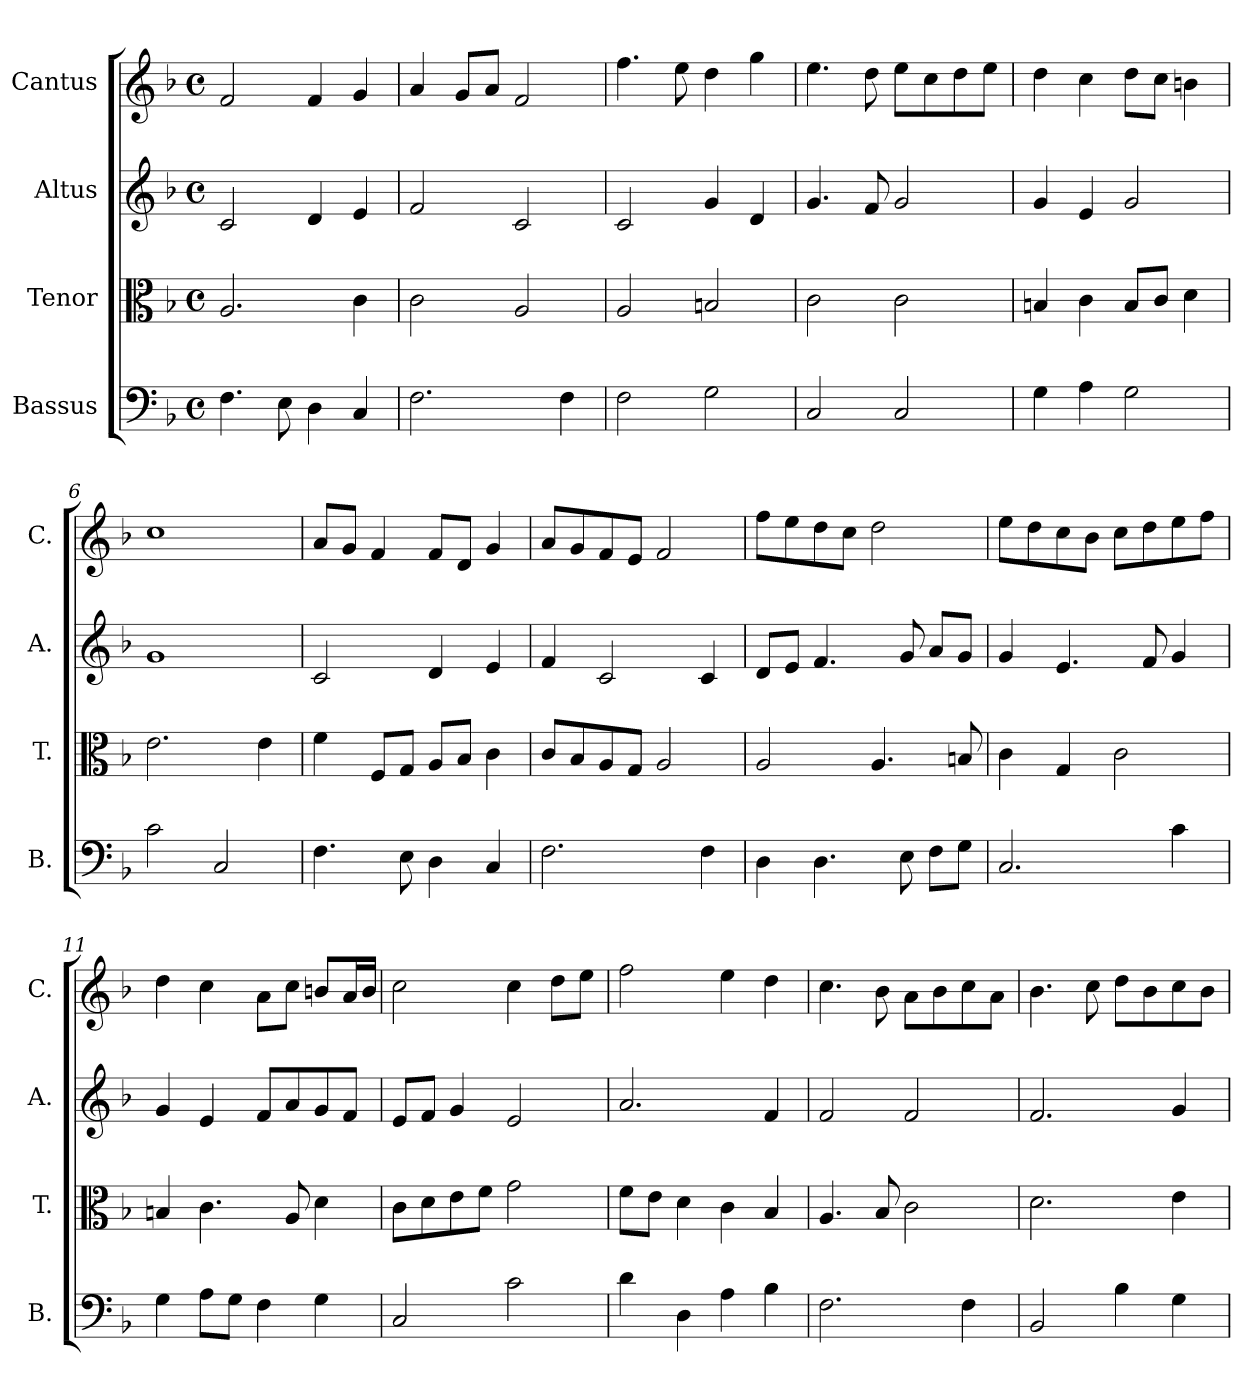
**kern	**kern	**kern	**kern
*part4	*part3	*part2	*part1
*staff4	*staff3	*staff2	*staff1
*I"Bassus	*I"Tenor	*I"Altus	*I"Cantus
*I'B.	*I'T.	*I'A.	*I'C.
*clefF4	*clefC3	*clefG2	*clefG2
*k[b-]	*k[b-]	*k[b-]	*k[b-]
*d:	*d:	*d:	*d:
*M4/4	*M4/4	*M4/4	*M4/4
*met(c)	*met(c)	*met(c)	*met(c)
=1	=1	=1	=1
4.F\	2.A/	2c/	2f/
8E\	.	.	.
4D\	.	4d/	4f/
4C/	4c\	4e/	4g/
=2	=2	=2	=2
2.F\	2c\	2f/	4a/
.	.	.	8g/L
.	.	.	8a/J
.	2A/	2c/	2f/
4F\	.	.	.
=3	=3	=3	=3
2F\	2A/	2c/	4.ff\
.	.	.	8ee\
2G\	2Bn/	4g/	4dd\
.	.	4d/	4gg\
=4	=4	=4	=4
2C/	2c\	4.g/	4.ee\
.	.	8f/	8dd\
2C/	2c\	2g/	8ee\L
.	.	.	8cc\
.	.	.	8dd\
.	.	.	8ee\J
=5	=5	=5	=5
4G\	4Bn/	4g/	4dd\
4A\	4c\	4e/	4cc\
2G\	8B/L	2g/	8dd\L
.	8c/J	.	8cc\J
.	4d\	.	4bn\
=6	=6	=6	=6
2c\	2.e\	1g	1cc
2C/	.	.	.
.	4e\	.	.
=7	=7	=7	=7
4.F\	4f\	2c/	8a/L
.	.	.	8g/J
.	8F/L	.	4f/
8E\	8G/J	.	.
4D\	8A/L	4d/	8f/L
.	8B-/J	.	8d/J
4C/	4c\	4e/	4g/
=8	=8	=8	=8
2.F\	8c/L	4f/	8a/L
.	8B-/	.	8g/
.	8A/	2c/	8f/
.	8G/J	.	8e/J
.	2A/	.	2f/
4F\	.	4c/	.
=9	=9	=9	=9
4D\	2A/	8d/L	8ff\L
.	.	8e/J	8ee\
4.D\	.	4.f/	8dd\
.	.	.	8cc\J
.	4.A/	.	2dd\
8E\	.	8g/	.
8F\L	.	8a/L	.
8G\J	8Bn/	8g/J	.
!!LO:LB:g=z
=10	=10	=10	=10
2.C/	4c\	4g/	8ee\L
.	.	.	8dd\
.	4G/	4.e/	8cc\
.	.	.	8b-\J
.	2c\	.	8cc\L
.	.	8f/	8dd\
4c\	.	4g/	8ee\
.	.	.	8ff\J
=11	=11	=11	=11
4G\	4Bn/	4g/	4dd\
8A\L	4.c\	4e/	4cc\
8G\J	.	.	.
4F\	.	8f/L	8a\L
.	8A/	8a/	8cc\J
4G\	4d\	8g/	8bn/L
.	.	8f/J	16a/L
.	.	.	16b/JJ
=12	=12	=12	=12
2C/	8c\L	8e/L	2cc\
.	8d\	8f/J	.
.	8e\	4g/	.
.	8f\J	.	.
2c\	2g\	2e/	4cc\
.	.	.	8dd\L
.	.	.	8ee\J
=13	=13	=13	=13
4d\	8f\L	2.a/	2ff\
.	8e\J	.	.
4D\	4d\	.	.
4A\	4c\	.	4ee\
4B-\	4B-/	4f/	4dd\
=14	=14	=14	=14
2.F\	4.A/	2f/	4.cc\
.	8B-/	.	8b-\
.	2c\	2f/	8a\L
.	.	.	8b-\
4F\	.	.	8cc\
.	.	.	8a\J
=15	=15	=15	=15
2BB-/	2.d\	2.f/	4.b-\
.	.	.	8cc\
4B-\	.	.	8dd\L
.	.	.	8b-\
4G\	4e\	4g/	8cc\
.	.	.	8b-\J
=	=	=	=
*-	*-	*-	*-
